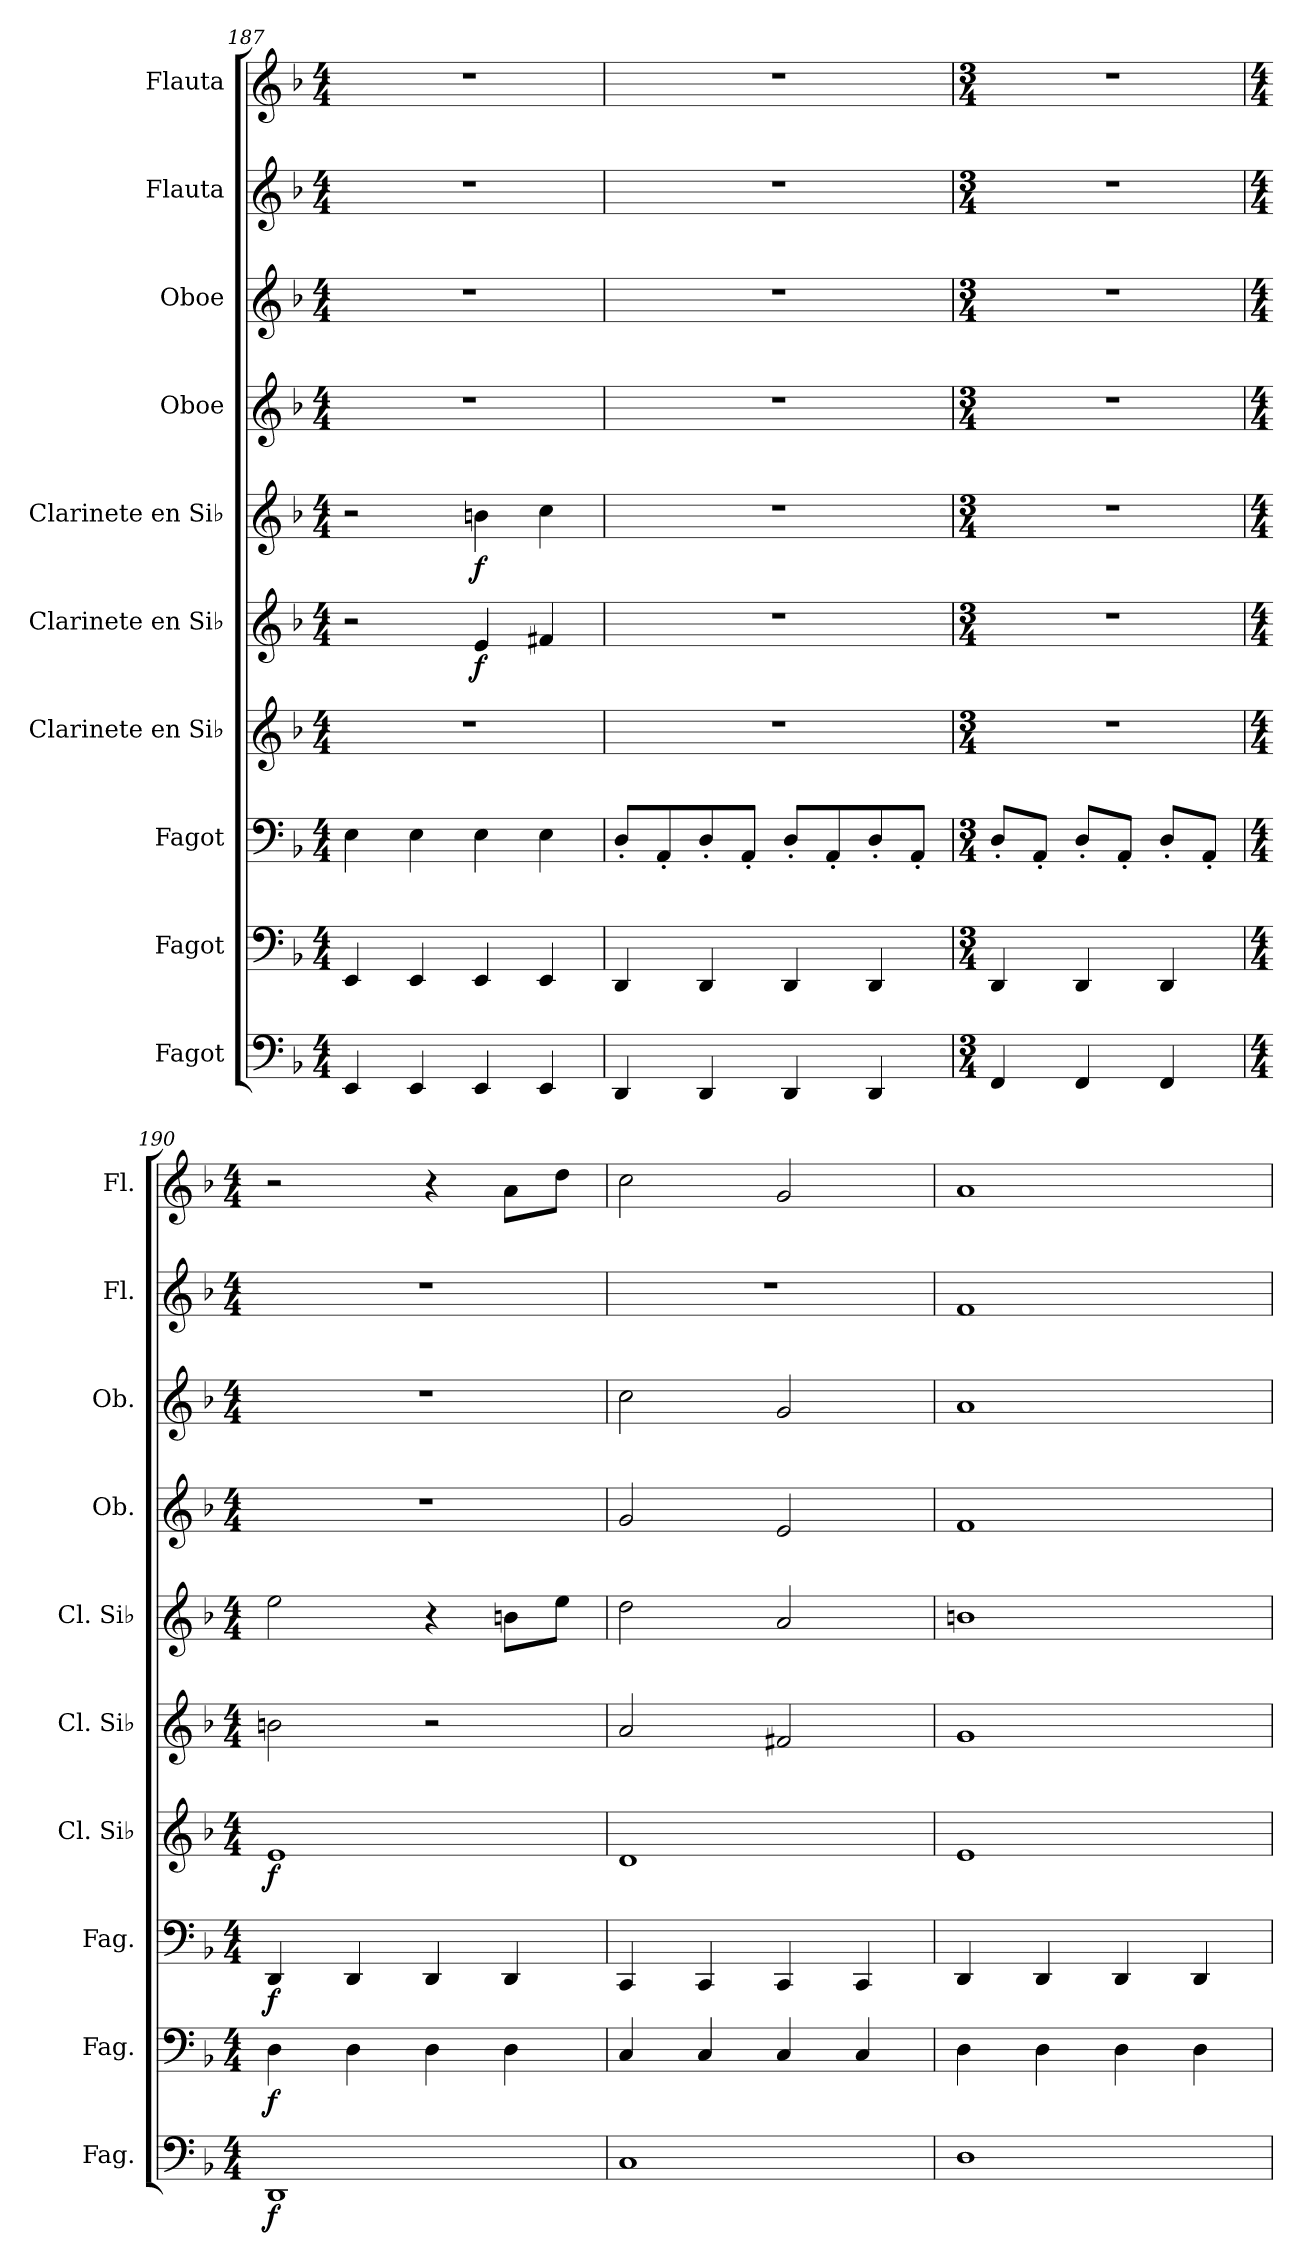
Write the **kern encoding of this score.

**kern	**dynam	**kern	**dynam	**kern	**dynam	**kern	**dynam	**kern	**dynam	**kern	**dynam	**kern	**kern	**kern	**kern
*part10	*part10	*part9	*part9	*part8	*part8	*part7	*part7	*part6	*part6	*part5	*part5	*part4	*part3	*part2	*part1
*staff10	*staff10	*staff9	*staff9	*staff8	*staff8	*staff7	*staff7	*staff6	*staff6	*staff5	*staff5	*staff4	*staff3	*staff2	*staff1
*I"Fagot	*	*I"Fagot	*	*I"Fagot	*	*I"Clarinete en Si♭	*	*I"Clarinete en Si♭	*	*I"Clarinete en Si♭	*	*I"Oboe	*I"Oboe	*I"Flauta	*I"Flauta
*I'Fag.	*	*I'Fag.	*	*I'Fag.	*	*I'Cl. Si♭	*	*I'Cl. Si♭	*	*I'Cl. Si♭	*	*I'Ob.	*I'Ob.	*I'Fl.	*I'Fl.
*clefF4	*	*clefF4	*	*clefF4	*	*clefG2	*	*clefG2	*	*clefG2	*	*clefG2	*clefG2	*clefG2	*clefG2
*	*	*	*	*	*	*ITrd1c2	*	*ITrd1c2	*	*ITrd1c2	*	*	*	*	*
*k[b-]	*	*k[b-]	*	*k[b-]	*	*k[b-e-a-]	*	*k[b-e-a-]	*	*k[b-e-a-]	*	*k[b-]	*k[b-]	*k[b-]	*k[b-]
*M4/4	*	*M4/4	*	*M4/4	*	*M4/4	*	*M4/4	*	*M4/4	*	*M4/4	*M4/4	*M4/4	*M4/4
=187	=187	=187	=187	=187	=187	=187	=187	=187	=187	=187	=187	=187	=187	=187	=187
4EE/	.	4EE/	.	4E\	.	1r	.	2r	.	2r	.	1r	1r	1r	1r
4EE/	.	4EE/	.	4E\	.	.	.	.	.	.	.	.	.	.	.
!	!	!	!	!	!	!	!	!	!LO:DY:b	!	!LO:DY:b	!	!	!	!
4EE/	.	4EE/	.	4E\	.	.	.	4d/	f	4an\	f	.	.	.	.
4EE/	.	4EE/	.	4E\	.	.	.	4en/	.	4b-\	.	.	.	.	.
!!LO:LB:g=z
=188	=188	=188	=188	=188	=188	=188	=188	=188	=188	=188	=188	=188	=188	=188	=188
4DD/	.	4DD/	.	8D'/L	.	1r	.	1r	.	1r	.	1r	1r	1r	1r
.	.	.	.	8AA'/	.	.	.	.	.	.	.	.	.	.	.
4DD/	.	4DD/	.	8D'/	.	.	.	.	.	.	.	.	.	.	.
.	.	.	.	8AA'/J	.	.	.	.	.	.	.	.	.	.	.
4DD/	.	4DD/	.	8D'/L	.	.	.	.	.	.	.	.	.	.	.
.	.	.	.	8AA'/	.	.	.	.	.	.	.	.	.	.	.
4DD/	.	4DD/	.	8D'/	.	.	.	.	.	.	.	.	.	.	.
.	.	.	.	8AA'/J	.	.	.	.	.	.	.	.	.	.	.
=189	=189	=189	=189	=189	=189	=189	=189	=189	=189	=189	=189	=189	=189	=189	=189
*M3/4	*	*M3/4	*	*M3/4	*	*M3/4	*	*M3/4	*	*M3/4	*	*M3/4	*M3/4	*M3/4	*M3/4
4FF/	.	4DD/	.	8D'/L	.	2.r	.	2.r	.	2.r	.	2.r	2.r	2.r	2.r
.	.	.	.	8AA'/J	.	.	.	.	.	.	.	.	.	.	.
4FF/	.	4DD/	.	8D'/L	.	.	.	.	.	.	.	.	.	.	.
.	.	.	.	8AA'/J	.	.	.	.	.	.	.	.	.	.	.
4FF/	.	4DD/	.	8D'/L	.	.	.	.	.	.	.	.	.	.	.
.	.	.	.	8AA'/J	.	.	.	.	.	.	.	.	.	.	.
=190	=190	=190	=190	=190	=190	=190	=190	=190	=190	=190	=190	=190	=190	=190	=190
*M4/4	*	*M4/4	*	*M4/4	*	*M4/4	*	*M4/4	*	*M4/4	*	*M4/4	*M4/4	*M4/4	*M4/4
!	!LO:DY:b	!	!LO:DY:b	!	!LO:DY:b	!	!LO:DY:b	!	!	!	!	!	!	!	!
1DD	f	4D\	f	4DD/	f	1d	f	2an\	.	2dd\	.	1r	1r	1r	2r
.	.	4D\	.	4DD/	.	.	.	.	.	.	.	.	.	.	.
.	.	4D\	.	4DD/	.	.	.	2r	.	4r	.	.	.	.	4r
.	.	4D\	.	4DD/	.	.	.	.	.	8an\L	.	.	.	.	8a\L
.	.	.	.	.	.	.	.	.	.	8dd\J	.	.	.	.	8dd\J
=191	=191	=191	=191	=191	=191	=191	=191	=191	=191	=191	=191	=191	=191	=191	=191
1C	.	4C/	.	4CC/	.	1c	.	2g/	.	2cc\	.	2g/	2cc\	1r	2cc\
.	.	4C/	.	4CC/	.	.	.	.	.	.	.	.	.	.	.
.	.	4C/	.	4CC/	.	.	.	2en/	.	2g/	.	2e/	2g/	.	2g/
.	.	4C/	.	4CC/	.	.	.	.	.	.	.	.	.	.	.
=192	=192	=192	=192	=192	=192	=192	=192	=192	=192	=192	=192	=192	=192	=192	=192
1D	.	4D\	.	4DD/	.	1d	.	1f	.	1an	.	1f	1a	1f	1a
.	.	4D\	.	4DD/	.	.	.	.	.	.	.	.	.	.	.
.	.	4D\	.	4DD/	.	.	.	.	.	.	.	.	.	.	.
.	.	4D\	.	4DD/	.	.	.	.	.	.	.	.	.	.	.
=	=	=	=	=	=	=	=	=	=	=	=	=	=	=	=
*-	*-	*-	*-	*-	*-	*-	*-	*-	*-	*-	*-	*-	*-	*-	*-
